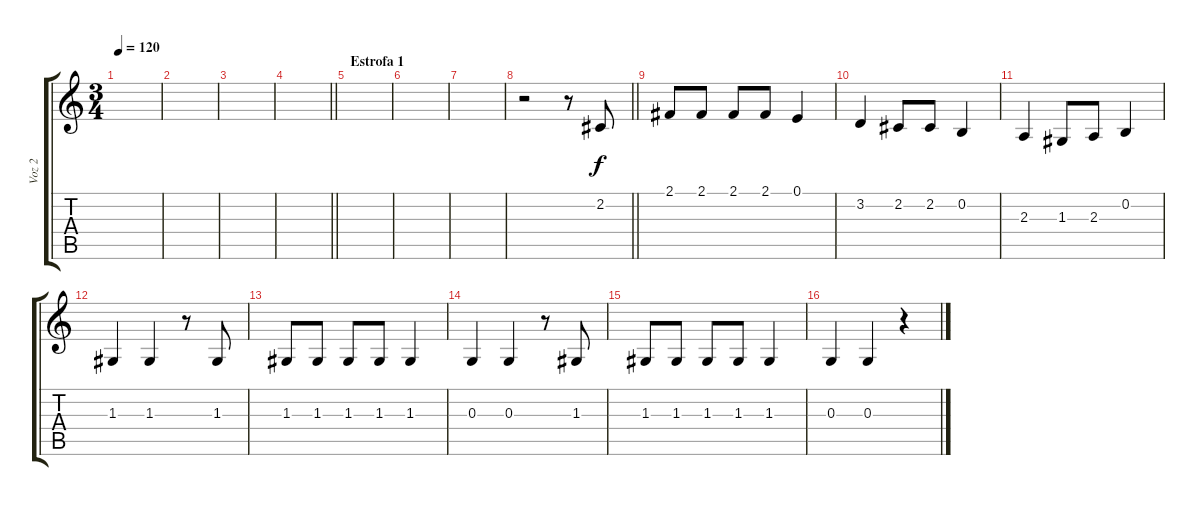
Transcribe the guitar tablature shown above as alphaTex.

\track ("Voz 2" "Voz 2") {instrument accordion}
\staff {score tabs}
\tuning (E4 B3 G3 D3 A2 E2) {hide}
\ts (3 4)
\tempo 120
\clef g2
\ks c
|
|
|
\barLineRight lightlight
|
\section ("" "Estrofa 1")
|
|
|
\barLineRight lightlight
r.2 r.8 2.2.8 |
2.1.8 2.1.8 2.1.8 2.1.8 0.1.4 |
3.2.4 2.2.8 2.2.8 0.2.4 |
2.3.4 1.3.8 2.3.8 0.2.4 |
1.3.4 1.3.4 r.8 1.3.8 |
1.3.8 1.3.8 1.3.8 1.3.8 1.3.4 |
0.3.4 0.3.4 r.8 1.3.8 |
1.3.8 1.3.8 1.3.8 1.3.8 1.3.4 |
0.3.4 0.3.4 r.4
